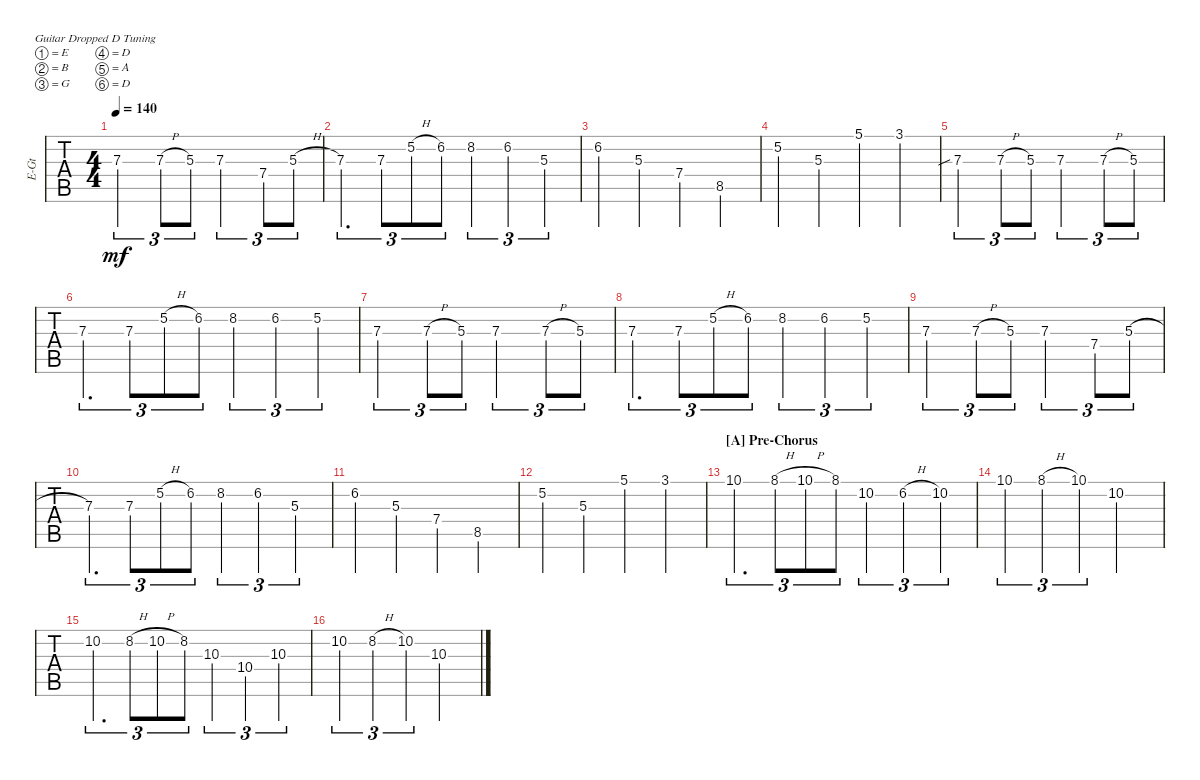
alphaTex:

\defaultSystemsLayout 4
\bracketExtendMode groupsimilarinstruments
\multiBarRest
\otherSystemsTrackNameOrientation horizontal
\track ("David" "E-Gt") {instrument distortionguitar}
\staff {tabs}
\tuning (E4 B3 G3 D3 A2 D2)
\ts (4 4)
\tempo 140
\clef g2
\ks c
7.3.2{tu (3 2) dy mf} 7.3{h}.8{tu (3 2)} 5.3.8{tu (3 2)} 7.3.2{tu (3 2)} 7.4.8{tu (3 2)} 5.3{h}.8{tu (3 2)} |
7.3.4{d tu (3 2)} 7.3.8{tu (3 2)} 5.2{h}.8{tu (3 2)} 6.2.8{tu (3 2)} 8.2.4{tu (3 2)} 6.2.4{tu (3 2)} 5.3.4{tu (3 2)} |
6.2.4 5.3.4 7.4.4 8.5.4 |
5.2.4 5.3.4 5.1.4 3.1.4 |
7.3{sib}.2{tu (3 2)} 7.3{h}.8{tu (3 2)} 5.3.8{tu (3 2)} 7.3.2{tu (3 2)} 7.3{h}.8{tu (3 2)} 5.3.8{tu (3 2)} |
7.3.4{d tu (3 2)} 7.3.8{tu (3 2)} 5.2{h}.8{tu (3 2)} 6.2.8{tu (3 2)} 8.2.4{tu (3 2)} 6.2.4{tu (3 2)} 5.2.4{tu (3 2)} |
7.3.2{tu (3 2)} 7.3{h}.8{tu (3 2)} 5.3.8{tu (3 2)} 7.3.2{tu (3 2)} 7.3{h}.8{tu (3 2)} 5.3.8{tu (3 2)} |
7.3.4{d tu (3 2)} 7.3.8{tu (3 2)} 5.2{h}.8{tu (3 2)} 6.2.8{tu (3 2)} 8.2.4{tu (3 2)} 6.2.4{tu (3 2)} 5.2.4{tu (3 2)} |
7.3.2{tu (3 2)} 7.3{h}.8{tu (3 2)} 5.3.8{tu (3 2)} 7.3.2{tu (3 2)} 7.4.8{tu (3 2)} 5.3{h}.8{tu (3 2)} |
7.3.4{d tu (3 2)} 7.3.8{tu (3 2)} 5.2{h}.8{tu (3 2)} 6.2.8{tu (3 2)} 8.2.4{tu (3 2)} 6.2.4{tu (3 2)} 5.3.4{tu (3 2)} |
6.2.4 5.3.4 7.4.4 8.5.4 |
5.2.4 5.3.4 5.1.4 3.1.4 |
\section ("A" "Pre-Chorus")
10.1.4{d tu (3 2)} 8.1{h}.8{tu (3 2)} 10.1{h}.8{tu (3 2)} 8.1.8{tu (3 2)} 10.2.4{tu (3 2)} 6.2{h}.4{tu (3 2)} 10.2.4{tu (3 2)} |
10.1.4{tu (3 2)} 8.1{h}.4{tu (3 2)} 10.1.4{tu (3 2)} 10.2.2 |
10.2.4{d tu (3 2)} 8.2{h}.8{tu (3 2)} 10.2{h}.8{tu (3 2)} 8.2.8{tu (3 2)} 10.3.4{tu (3 2)} 10.4.4{tu (3 2)} 10.3.4{tu (3 2)} |
10.2.4{tu (3 2)} 8.2{h}.4{tu (3 2)} 10.2.4{tu (3 2)} 10.3.2
